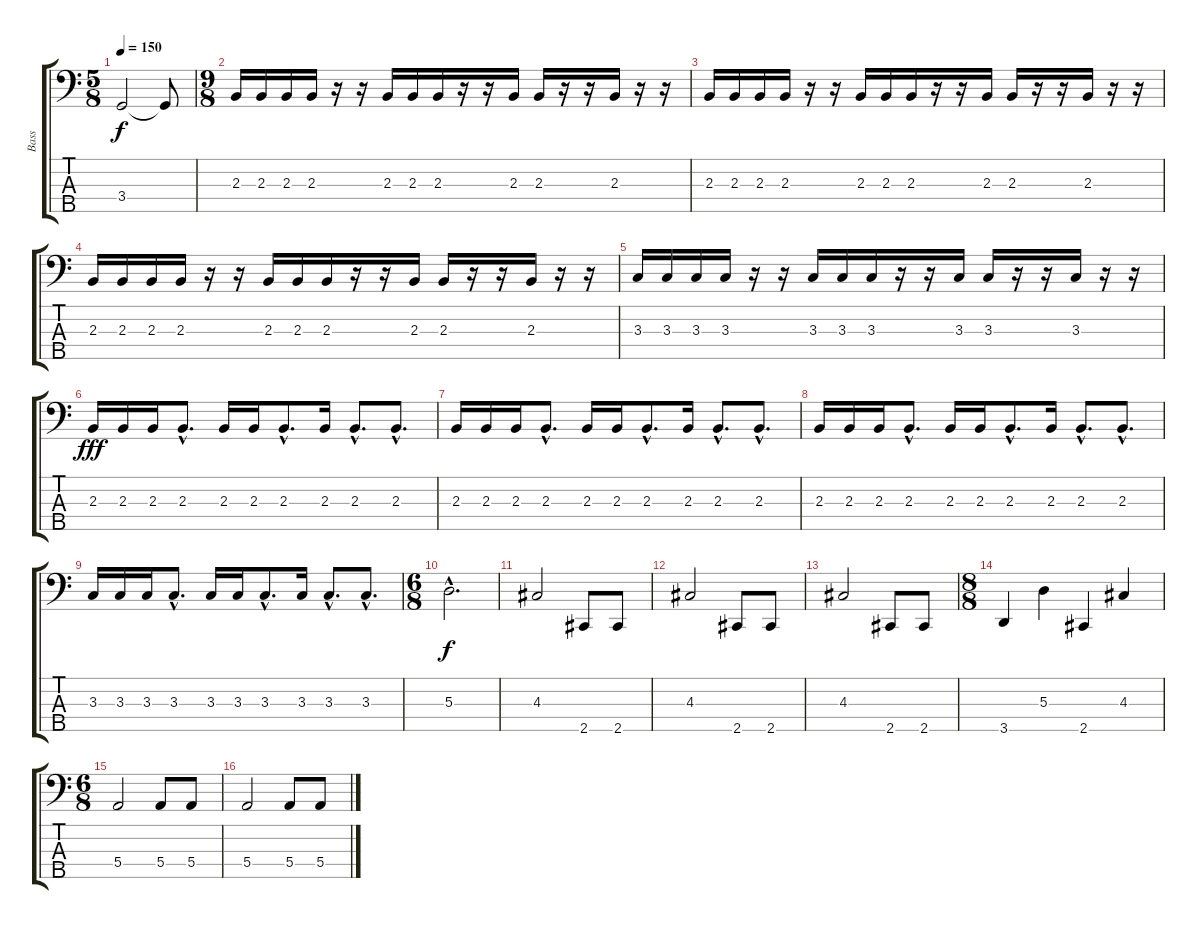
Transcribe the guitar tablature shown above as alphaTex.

\track ("Bass" "Bass") {instrument electricbassfinger}
\staff {score tabs}
\tuning (G2 D2 A1 E1 B0) {hide}
\ts (5 8)
\tempo 150
\clef f4
\ks c
3.4.2{dy f} 3.4{t}.8 |
\ts (9 8)
2.3.16 2.3.16 2.3.16 2.3.16 r.16 r.16 2.3.16 2.3.16 2.3.16 r.16 r.16 2.3.16 2.3.16 r.16 r.16 2.3.16 r.16 r.16 |
2.3.16 2.3.16 2.3.16 2.3.16 r.16 r.16 2.3.16 2.3.16 2.3.16 r.16 r.16 2.3.16 2.3.16 r.16 r.16 2.3.16 r.16 r.16 |
2.3.16 2.3.16 2.3.16 2.3.16 r.16 r.16 2.3.16 2.3.16 2.3.16 r.16 r.16 2.3.16 2.3.16 r.16 r.16 2.3.16 r.16 r.16 |
3.3.16 3.3.16 3.3.16 3.3.16 r.16 r.16 3.3.16 3.3.16 3.3.16 r.16 r.16 3.3.16 3.3.16 r.16 r.16 3.3.16 r.16 r.16 |
2.3.16{dy fff} 2.3.16 2.3.16 2.3{hac}.8{d} 2.3.16 2.3.16 2.3{hac}.8{d} 2.3.16 2.3{hac}.8{d} 2.3{hac}.8{d} |
2.3.16 2.3.16 2.3.16 2.3{hac}.8{d} 2.3.16 2.3.16 2.3{hac}.8{d} 2.3.16 2.3{hac}.8{d} 2.3{hac}.8{d} |
2.3.16 2.3.16 2.3.16 2.3{hac}.8{d} 2.3.16 2.3.16 2.3{hac}.8{d} 2.3.16 2.3{hac}.8{d} 2.3{hac}.8{d} |
3.3.16 3.3.16 3.3.16 3.3{hac}.8{d} 3.3.16 3.3.16 3.3{hac}.8{d} 3.3.16 3.3{hac}.8{d} 3.3{hac}.8{d} |
\ts (6 8)
5.3{hac}.2{d dy f} |
4.3.2 2.5.8 2.5.8 |
4.3.2 2.5.8 2.5.8 |
4.3.2 2.5.8 2.5.8 |
\ts (8 8)
3.5.4 5.3.4 2.5.4 4.3.4 |
\ts (6 8)
5.4.2 5.4.8 5.4.8 |
5.4.2 5.4.8 5.4.8
